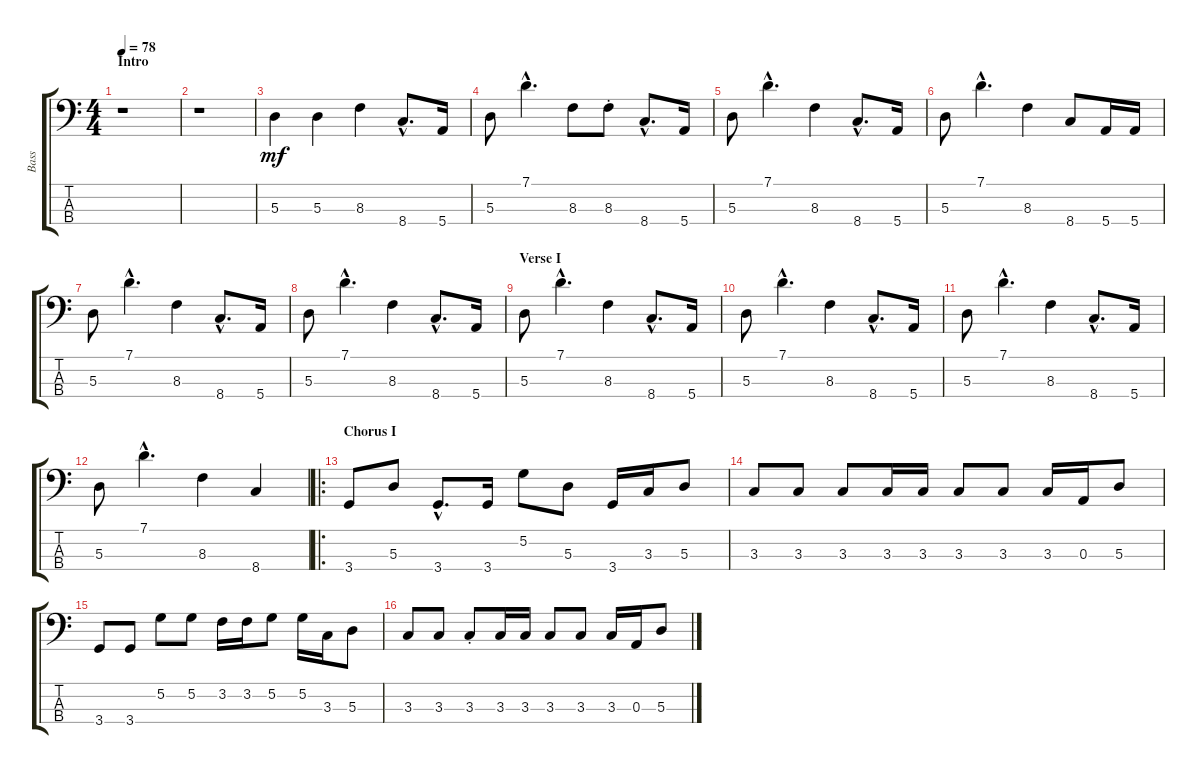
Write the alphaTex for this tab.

\track ("Bass" "Bass") {instrument electricbassfinger}
\staff {score tabs}
\tuning (G2 D2 A1 E1) {hide}
\ts (4 4)
\section ("" "Intro")
\tempo 78
\clef f4
\ks c
r.1{dy mf instrument electricbassfinger} |
r.1 |
5.3.4 5.3.4 8.3.4 8.4{hac}.8{d} 5.4.16 |
5.3.8 7.1{hac}.4{d} 8.3.8 8.3{st}.8 8.4{hac}.8{d} 5.4.16 |
5.3.8 7.1{hac}.4{d} 8.3.4 8.4{hac}.8{d} 5.4.16 |
5.3.8 7.1{hac}.4{d} 8.3.4 8.4.8 5.4.16 5.4.16 |
5.3.8 7.1{hac}.4{d} 8.3.4 8.4{hac}.8{d} 5.4.16 |
5.3.8 7.1{hac}.4{d} 8.3.4 8.4{hac}.8{d} 5.4.16 |
\section ("" "Verse I")
5.3.8 7.1{hac}.4{d} 8.3.4 8.4{hac}.8{d} 5.4.16 |
5.3.8 7.1{hac}.4{d} 8.3.4 8.4{hac}.8{d} 5.4.16 |
5.3.8 7.1{hac}.4{d} 8.3.4 8.4{hac}.8{d} 5.4.16 |
5.3.8 7.1{hac}.4{d} 8.3.4 8.4.4 |
\ro
\section ("" "Chorus I")
3.4.8 5.3.8 3.4{hac}.8{d} 3.4.16 5.2.8 5.3.8 3.4.16 3.3.16 5.3.8 |
3.3.8 3.3.8 3.3.8 3.3.16 3.3.16 3.3.8 3.3.8 3.3.16 0.3.16 5.3.8 |
3.4.8 3.4.8 5.2.8 5.2.8 3.2.16 3.2.16 5.2.8 5.2.16 3.3.16 5.3.8 |
3.3.8 3.3.8 3.3{st}.8 3.3.16 3.3.16 3.3.8 3.3.8 3.3.16 0.3.16 5.3.8
